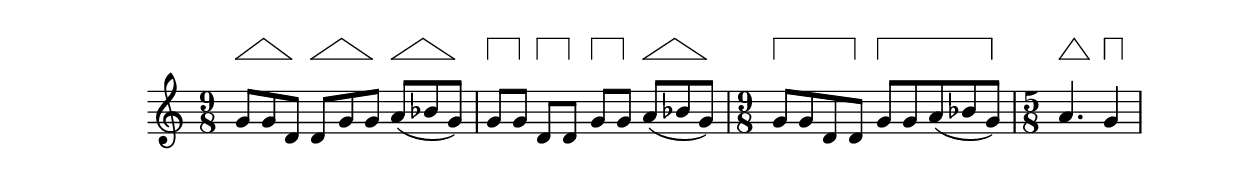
% Do not edit this file; it is automatically
% generated from Documentation/snippets/new
% This file is in the public domain.
%% Note: this file works from version 2.13.29
\version "2.13.31"

\header {
%% Translation of GIT committish: 0b55335aeca1de539bf1125b717e0c21bb6fa31b
  texidoces = "
La agrupación de pulsos dentro de un compás está controlada por la
propiedad de contexto @code{beatStructure}.  Hay establecidos valores
de @code{beatStructure} para muchos tipos de compases en
@file{scm/time-signature-settings.scm}.  Los valores de
@code{beatStructure} se pueden cambiar o establecer con @code{\\set}.
Como alternativa, se puede usar la función de Scheme
@code{set-time-signature} para establecer tanto el compás como la
estructura de pulsos.  @code{set-time-signature} acepta tres
argumentos: el número de pulsos, la longitud del pulso y la agrupación
interna de los pulsos en el compás.  Tanto @code{\\time} como
@code{set-time-signature} se aplican al contexto @code{Timing}, por lo
que no restablecen los valores de @code{beatStructure} ni de
@code{baseMoment} que se establezcan en otros contextos de nivel
inferior, como @code{Voice}.

Si el grabador @code{Measure_grouping_engraver} está incluido en uno
de los contextos de presentación, se imprimirán signos de agrupación
de pulsos.  Estos símbolos facilitan la lectura de música moderna
rítmicamente compleja.  En este ejemplo, el compás de 9/8 se agrupa
según dos patrones distintos utilizando los dos métodos, mientras que
el compás de 5/8 se agrupa de acuerdo con el ajuste predeterminado que
está en @file{scm/time-signature-settings.scm}:

"
doctitlees = "Símbolos de dirección y símbolos de agrupación de compás"


%% Translation of GIT committish: 0a868be38a775ecb1ef935b079000cebbc64de40
  texidocde = "
Optionen, mit denen die Balken in einem Takt gruppiert werden, sind
durch die Scheme-Funktion @code{set-time-signature} erhältlich, die
drei Argumente braucht:  Die Zahl der Taktschläge, die Länge des
Schlages und die interne gruppieren von Balken in dem Takt.  Wenn der
@code{Measure_grouping_engraver} hinzugefügt worden ist, erstellt
diese Funktion auch @code{MeasureGrouping}-(Taktgruppen)-Zeichen.  Derartige
Zeichen erleichtern das Lesen von rhythmisch komplexer Musik.  In dem
Beispiel ist der 9/8-Takt in 2, 2, 2 und 3 aufgeteilt.  Das wird
der @code{set-time-signature}-Funktion als das dritte Argument mitgegeben:
@code{'(2 2 2 3)}:

"
  doctitlede = "Dirigierzeichen Taktgruppenzeichen"



%% Translation of GIT committish: 190a067275167c6dc9dd0afef683d14d392b7033
  texidocfr = "
Les règles de ligature par mesure sont gérées par la propriété
@code{beatStructure}.  Ses valeurs par défaut sont répertoriées, par
métrique, dans le fichier @code{scm/time-signature-settings.scm}.  Elles
sont modifiables grâce à la commande @code{\\set}.
La fonction Scheme @code{set-time-signature} permet quant à elle de
définir à la fois la métrique et la pulsation.  Celle-ci prend trois
arguments@tie{}: le nombre de pulsations, la durée de la pulsation et le
regroupement des pulsations dans la mesure.   @code{\\time} et
@code{set-time-signature} s'appliquent tous deux au contexte
@code{Timing}@tie{}; ils ne redéfiniront donc pas les valeurs de
@code{beatStructure} ou @code{baseMoment} lorsque qu'elles sont
modifiées dans un contexte de niveau inférieur comme @code{Voice} par
exemple.
Si l'on fait appel au @code{Measure_grouping_engraver}, la fonction
@code{set-time-signature} créera aussi des symboles
@code{MeasureGrouping}.  Ces symboles aident à la lecture des œuvres
modernes à la rythmique complexe.  Dans l'exemple qui suit, la mesure à
9/8 est divisée en 2, 2, 2 et 3, alors que la mesure à 5/8 répond aux
règles par défaut contenues dans le fichier @w{@code{scm/beam-settings.scm}}.

"
  doctitlefr = "Signes de direction signes de sous-groupe"

  lsrtags = "rhythms"
  texidoc = "
Beat grouping within a measure is controlled by the context property
@code{beatStructure}.  Values of @code{beatStructure} are
established for many time signatures in
@file{scm/time-signature-settings.scm}.  Values of @code{beatStructure}
can be changed or set with @code{\\set}.
Alternatively, the
Scheme function @code{set-time-signature} can be used to both
set the time signature and establish the beat structure.
@code{set-time-signature}, takes three arguments: the
number of beats, the beat length, and the internal grouping of beats in
the measure.  @code{\\time} and @code{set-time-signature} both apply
to the @code{Timing} context, so they will not reset values of
@code{beatStructure} or @code{baseMoment} that are set in
other lower-level contexts, such as @code{Voice}.

If the @code{Measure_grouping_engraver} is included
in one of the display contexts, measure grouping signs will be
created.  Such signs ease reading rhythmically complex modern music.
In the example, the 9/8 measure is grouped in two different
patterns using the two different methods, while the 5/8 measure
is grouped according to the default setting in
@file{scm/time-signature-settings.scm}:
"
  doctitle = "Conducting signs measure grouping signs"
} % begin verbatim



\score {
  \new Voice \relative c'' {
    \time 9/8
    g8 g d d g g a( bes g) |
    \set Timing.beatStructure = #'(2 2 2 3)
    g8 g d d g g a( bes g) |
    #(set-time-signature 9 8 '(4 5))
    g8 g d d g g a( bes g) |
    \time 5/8
    a4. g4 |
  }
  \layout {
    \context {
      \Staff
      \consists "Measure_grouping_engraver"
    }
  }
}
